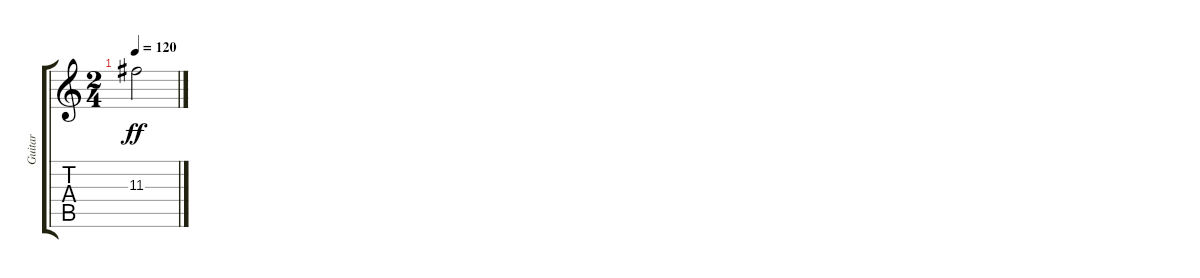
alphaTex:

\track ("Guitar" "Guitar") {instrument distortionguitar}
\staff {score tabs}
\tuning (E4 B3 G3 D3 A2 E2) {hide}
\ts (2 4)
\tempo 120
\clef g2
\ks c
11.3.2{dy ff}
